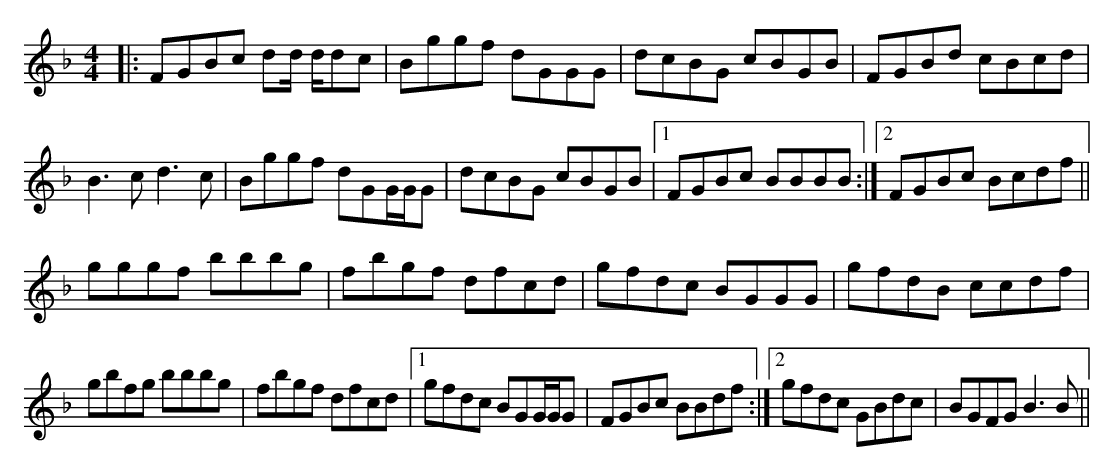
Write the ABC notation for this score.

X:1
M:4/4
K:Gdor
|:FGBc d2/d/ d/dc|Bggf dGGG|dcBG cBGB|FGBd cBcd|
B3c d3c|Bggf d2/GG/G/G|dcBG cBGB|1 FGBc BBBB:|2 FGBc Bcdf||
gggf bbbg|fbgf dfcd|gfdc BGGG|gfdB ccdf|
gbfg bbbg|fbgf dfcd|1 gfdc B2/GG/G/G|FGBc BBdf:|2 gfdc GBdc|BGFG B3B||
